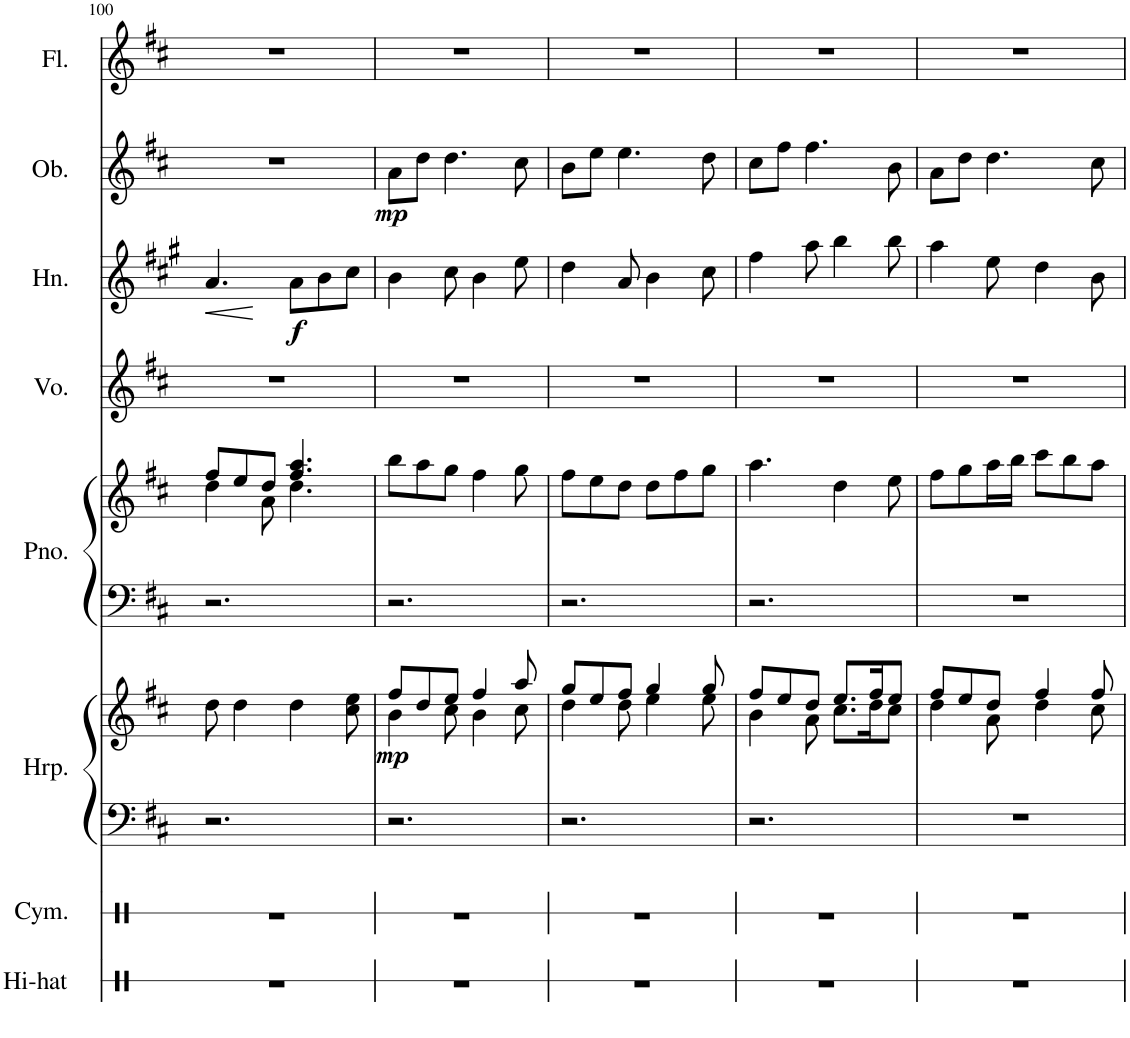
**kern	**kern	**kern	**kern	**dynam	**kern	**kern	**kern	**kern	**dynam	**kern	**dynam	**kern
*part8	*part7	*part6	*part6	*part6	*part5	*part5	*part4	*part3	*part3	*part2	*part2	*part1
*staff10	*staff9	*staff8	*staff7	*staff7/8	*staff6	*staff5	*staff4	*staff3	*staff3	*staff2	*staff2	*staff1
*I"Hi-hat	*I"Cymbal	*I"Harp	*	*	*I"Piano	*	*I"Voice	*I"Horn	*	*I"Oboe	*	*I"Flute
*I'Hi-hat	*I'Cym.	*I'Hrp.	*	*	*I'Pno.	*	*I'Vo.	*I'Hn.	*	*I'Ob.	*	*I'Fl.
!!LO:PB:g=z
*clefX	*clefX	*clefF4	*clefG2	*	*clefF4	*clefG2	*clefG2	*clefG2	*	*clefG2	*	*clefG2
*	*	*	*	*	*	*	*	*Trd4c7	*	*	*	*
*k[]	*k[]	*k[f#c#]	*k[f#c#]	*	*k[f#c#]	*k[f#c#]	*k[f#c#]	*k[f#c#g#]	*	*k[f#c#]	*	*k[f#c#]
*M6/8	*M6/8	*M6/8	*M6/8	*	*M6/8	*M6/8	*M6/8	*M6/8	*	*M6/8	*	*M6/8
=100	=100	=100	=100	=100	=100	=100	=100	=100	=100	=100	=100	=100
*	*	*	*	*	*	*^	*	*	*	*	*	*
2.r	2.r	2.r	8dd\	.	2.r	8ff#/L	4dd\	2.r	4.a/	.	2.r	.	2.r
.	.	.	4dd\	.	.	8ee/	.	.	.	.	.	.	.
.	.	.	.	.	.	8dd/J	8a\	.	.	.	.	.	.
!	!	!	!	!	!	!	!	!	!	!LO:DY:b	!	!	!
.	.	.	4dd\	.	.	4.ff#/ 4.aa/	4.dd\	.	8a\L	f	.	.	.
.	.	.	.	.	.	.	.	.	8b\	.	.	.	.
.	.	.	8cc#\ 8ee\	.	.	.	.	.	8cc#\J	.	.	.	.
*	*	*	*	*	*	*v	*v	*	*	*	*	*	*
=101	=101	=101	=101	=101	=101	=101	=101	=101	=101	=101	=101	=101
*	*	*	*^	*	*	*	*	*	*	*	*	*
!	!	!	!	!	!LO:DY:b	!	!	!	!	!	!	!LO:DY:b	!
2.r	2.r	2.r	8ff#/L	4b\	mp	2.r	8bb\L	2.r	4b\	.	8a\L	mp	2.r
.	.	.	8dd/	.	.	.	8aa\	.	.	.	8dd\J	.	.
.	.	.	8ee/J	8cc#\	.	.	8gg\J	.	8cc#\	.	4.dd\	.	.
.	.	.	4ff#/	4b\	.	.	4ff#\	.	4b\	.	.	.	.
.	.	.	8aa/	8cc#\	.	.	8gg\	.	8ee\	.	8cc#\	.	.
=102	=102	=102	=102	=102	=102	=102	=102	=102	=102	=102	=102	=102	=102
2.r	2.r	2.r	8gg/L	4dd\	.	2.r	8ff#\L	2.r	4dd\	.	8b\L	.	2.r
.	.	.	8ee/	.	.	.	8ee\	.	.	.	8ee\J	.	.
.	.	.	8ff#/J	8dd\	.	.	8dd\J	.	8a/	.	4.ee\	.	.
.	.	.	4gg/	4ee\	.	.	8dd\L	.	4b\	.	.	.	.
.	.	.	.	.	.	.	8ff#\	.	.	.	.	.	.
.	.	.	8gg/	8ee\	.	.	8gg\J	.	8cc#\	.	8dd\	.	.
=103	=103	=103	=103	=103	=103	=103	=103	=103	=103	=103	=103	=103	=103
2.r	2.r	2.r	8ff#/L	4b\	.	2.r	4.aa\	2.r	4ff#\	.	8cc#\L	.	2.r
.	.	.	8ee/	.	.	.	.	.	.	.	8ff#\J	.	.
.	.	.	8dd/J	8a\	.	.	.	.	8aa\	.	4.ff#\	.	.
.	.	.	8.ee/L	8.cc#\L	.	.	4dd\	.	4bb\	.	.	.	.
.	.	.	16ff#/K	16dd\K	.	.	.	.	.	.	.	.	.
.	.	.	8ee/J	8cc#\J	.	.	8ee\	.	8bb\	.	8b\	.	.
=104	=104	=104	=104	=104	=104	=104	=104	=104	=104	=104	=104	=104	=104
2.r	2.r	2.r	8ff#/L	4dd\	.	2.r	8ff#\L	2.r	4aa\	.	8a\L	.	2.r
.	.	.	8ee/	.	.	.	8gg\	.	.	.	8dd\J	.	.
.	.	.	8dd/J	8a\	.	.	16aa\L	.	8ee\	.	4.dd\	.	.
.	.	.	.	.	.	.	16bb\JJ	.	.	.	.	.	.
.	.	.	4ff#/	4dd\	.	.	8ccc#\L	.	4dd\	.	.	.	.
.	.	.	.	.	.	.	8bb\	.	.	.	.	.	.
.	.	.	8ff#/	8cc#\	.	.	8aa\J	.	8b\	.	8cc#\	.	.
*	*	*	*v	*v	*	*	*	*	*	*	*	*	*
=	=	=	=	=	=	=	=	=	=	=	=	=
*-	*-	*-	*-	*-	*-	*-	*-	*-	*-	*-	*-	*-
